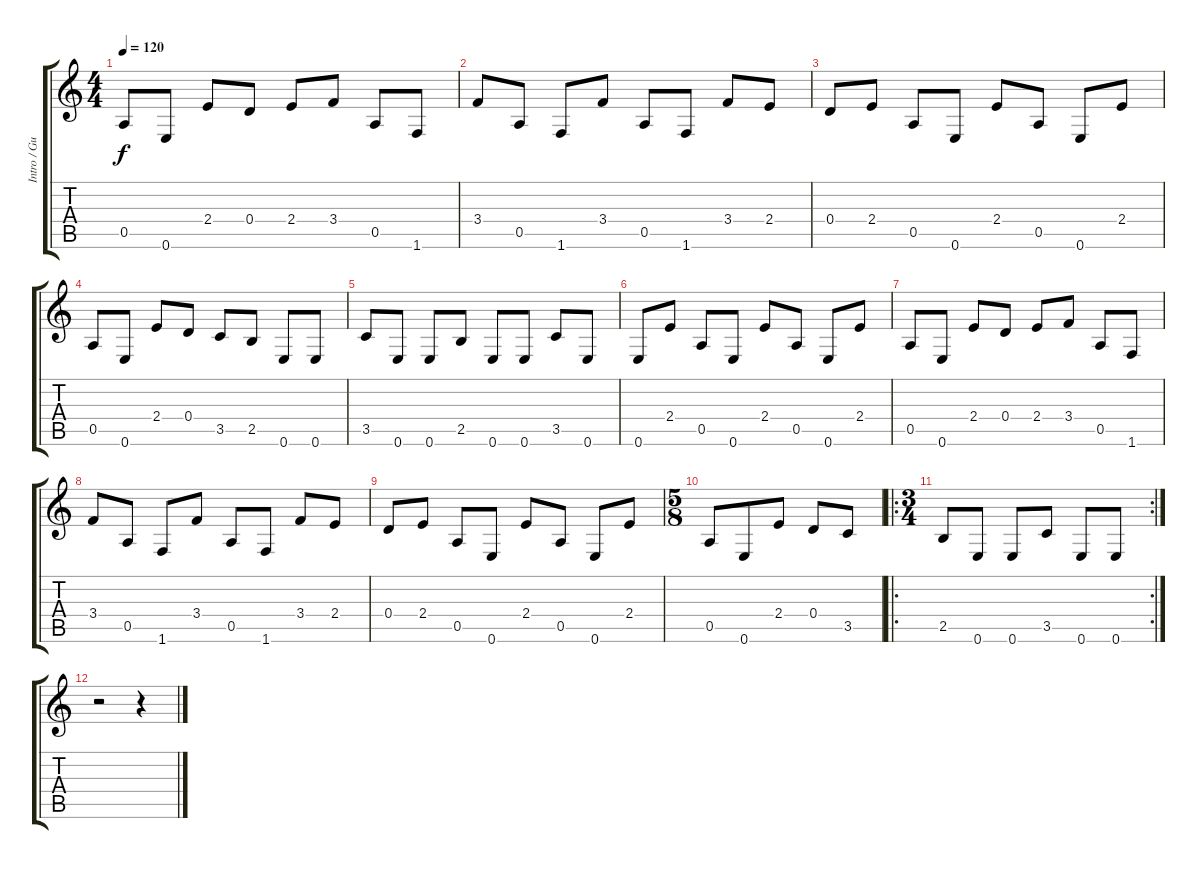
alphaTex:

\track ("Intro / Guitar" "Intro / Gu") {instrument electricbassfinger}
\staff {score tabs}
\tuning (E4 B3 G3 D3 A2 E2) {hide}
\ts (4 4)
\tempo 120
\clef g2
\ks c
0.5.8{dy f} 0.6.8 2.4.8 0.4.8 2.4.8 3.4.8 0.5.8 1.6.8 |
3.4.8 0.5.8 1.6.8 3.4.8 0.5.8 1.6.8 3.4.8 2.4.8 |
0.4.8 2.4.8 0.5.8 0.6.8 2.4.8 0.5.8 0.6.8 2.4.8 |
0.5.8 0.6.8 2.4.8 0.4.8 3.5.8 2.5.8 0.6.8 0.6.8 |
3.5.8 0.6.8 0.6.8 2.5.8 0.6.8 0.6.8 3.5.8 0.6.8 |
0.6.8 2.4.8 0.5.8 0.6.8 2.4.8 0.5.8 0.6.8 2.4.8 |
0.5.8 0.6.8 2.4.8 0.4.8 2.4.8 3.4.8 0.5.8 1.6.8 |
3.4.8 0.5.8 1.6.8 3.4.8 0.5.8 1.6.8 3.4.8 2.4.8 |
0.4.8 2.4.8 0.5.8 0.6.8 2.4.8 0.5.8 0.6.8 2.4.8 |
\ts (5 8)
0.5.8 0.6.8 2.4.8 0.4.8 3.5.8 |
\ro
\rc 2
\ts (3 4)
2.5.8 0.6.8 0.6.8 3.5.8 0.6.8 0.6.8 |
r.2 r.4
